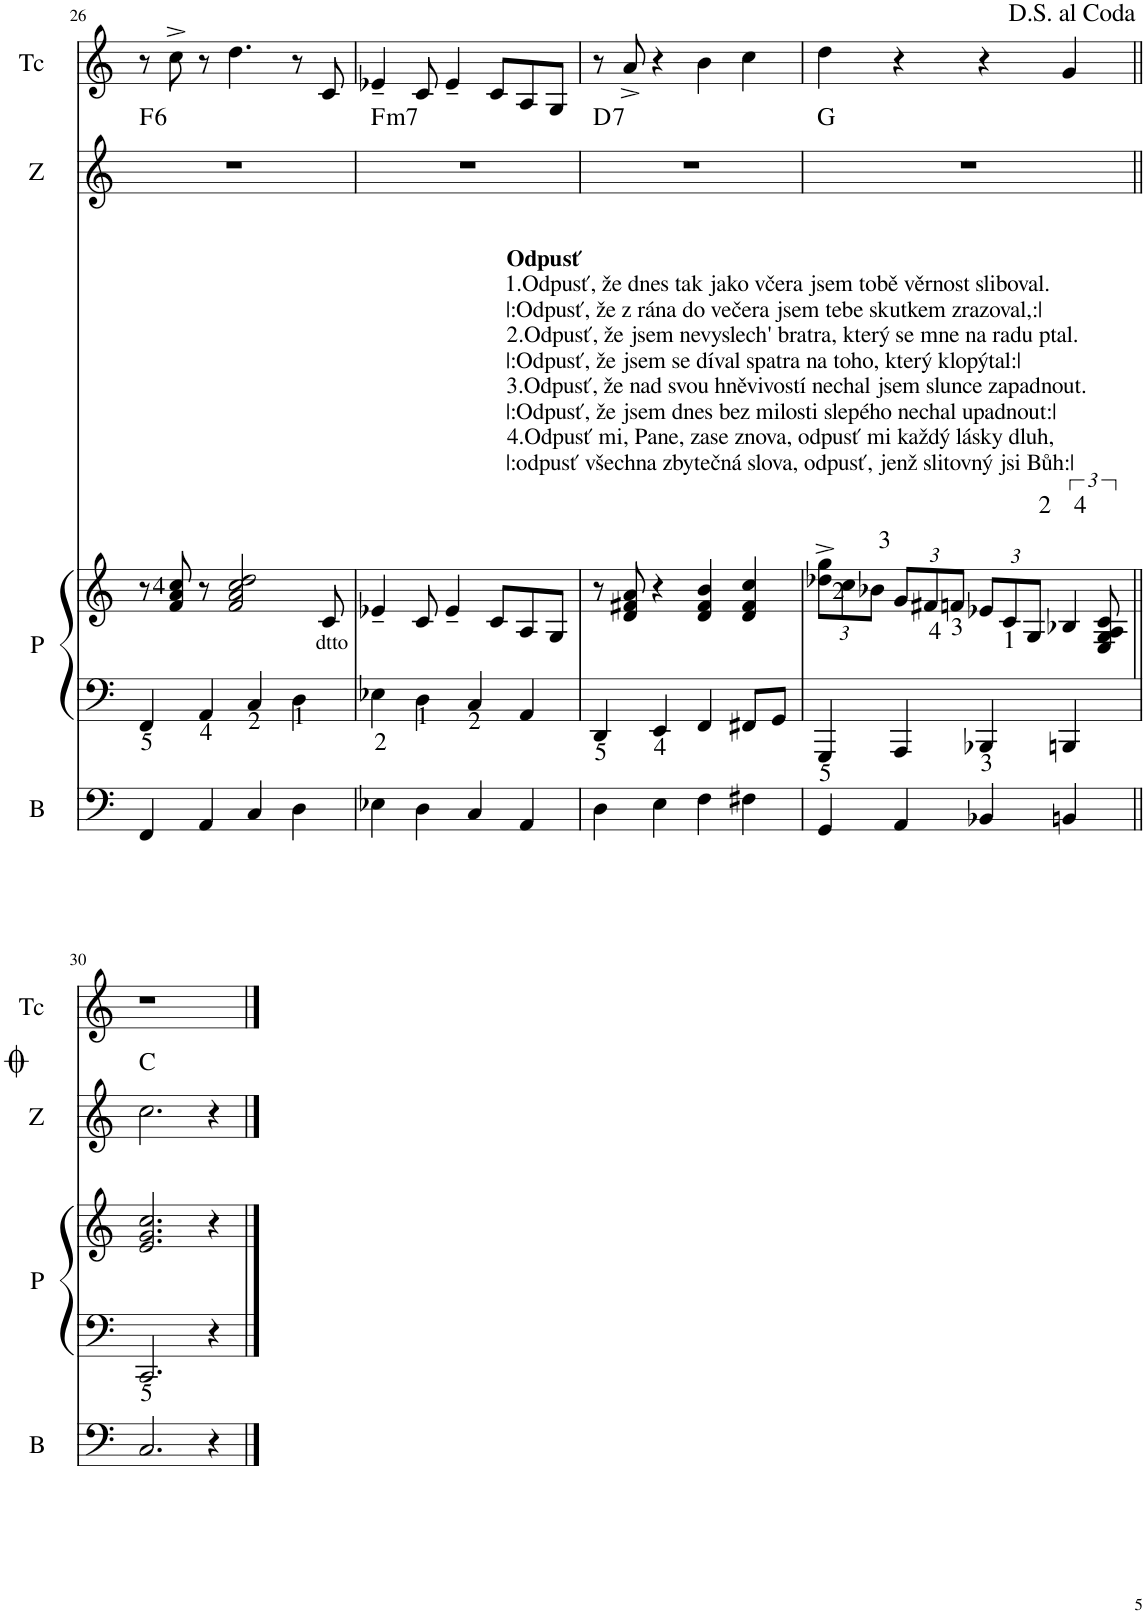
**kern	**kern	**kern	**kern	**harte	**kern
*part4	*part3	*part3	*part2	*part2	*part1
*staff5	*staff4	*staff3	*staff2	*	*staff1
*I"Basa	*I"Piano	*	*I"Zpěv	*	*I"Trompete in C
*I'B	*I'P	*	*I'Z	*	*I'Tc
!!LO:PB:g=z
*clefF4	*clefF4	*clefG2	*clefG2	*	*clefG2
*Trd7c12	*	*	*	*	*
*k[]	*k[]	*k[]	*k[]	*	*k[]
*M4/4	*M4/4	*M4/4	*M4/4	*	*M4/4
=26	=26	=26	=26	=26	=26
!	!	!	!	!LO:H:kt=6	!
4FF/	4FF/	8r	1r	F:maj6	8r
.	.	8f/ 8a/ 8cc/	.	.	8cc^\
4AA/	4AA/	8r	.	.	8r
.	.	2f/ 2a/ 2cc/ 2dd/	.	.	4.dd\
4C/	4C/	.	.	.	.
4D\	4D\	.	.	.	8r
!	!	!LO:TX:b:t=dtto	!	!	!
.	.	8c/	.	.	8c/
=27	=27	=27	=27	=27	=27
!	!	!	!	!LO:H:kt=m7	!
4E-X\	4E-X<\	4e-X~/	1r	F:min7	4e-X~/
4D\	4D\	8c/	.	.	8c/
.	.	4e-~/	.	.	4e-~/
4C/	4C/	.	.	.	.
.	.	8c/L	.	.	8c/L
4AA/	4AA/	8A/	.	.	8A/
.	.	8G/J	.	.	8G/J
=28	=28	=28	=28	=28	=28
!	!	!	!	!LO:H:kt=7	!
4D\	4DD/	8r	1r	D:7	8r
.	.	8d/ 8f#X/ 8a/	.	.	8a^/
4E\	4EE/	4r	.	.	4r
4F\	4FF/	4d/ 4f#/ 4b/	.	.	4b\
4F#X\	8FF#X/L	4d/ 4f#/ 4cc/	.	.	4cc\
.	8GG/J	.	.	.	.
=29	=29	=29	=29	=29	=29
*	*	*Xbrackettup	*	*	*
!	!	!	!LO:TX:b:B:t=Odpusť	!	!
!	!	!	!LO:TX:b:t=1.Odpusť, že dnes tak jako včera jsem tobě věrnost sliboval.	!	!
!	!	!	!LO:TX:b:t=|&colon;Odpusť, že z&nbsp;rána do večera jsem tebe skutkem zrazoval,&colon;|	!	!
!	!	!	!LO:TX:b:t=2.Odpusť, že jsem nevyslech' bratra, který se mne na radu ptal.	!	!
!	!	!	!LO:TX:b:t=|&colon;Odpusť, že jsem se díval spatra na toho, který klopýtal&colon;|	!	!
!	!	!	!LO:TX:b:t=3.Odpusť, že nad svou hněvivostí nechal jsem slunce zapadnout.	!	!
!	!	!	!LO:TX:b:t=|&colon;Odpusť, že jsem dnes bez milosti slepého nechal upadnout&colon;|	!	!
!	!	!	!LO:TX:b:t=4.Odpusť mi, Pane, zase znova, odpusť mi každý lásky dluh,	!	!
!	!	!	!LO:TX:b:t=|&colon;odpusť všechna zbytečná slova, odpusť, jenž slitovný jsi Bůh&colon;|	!	!
4GG/	4GGG/	12dd-X\^ 12gg\^L	1r	G:maj	4dd\
.	.	12cc\	.	.	.
.	.	12b-X\J	.	.	.
4AA/	4AAA/	12g/L	.	.	4r
.	.	12f#X/	.	.	.
.	.	12fn/J	.	.	.
4BB-X/	4BBB-X/	12e-X/L	.	.	4r
.	.	12c/	.	.	.
.	.	12G/J	.	.	.
*	*	*brackettup	*	*	*
4BBn/	4BBBn/	6B-X/	.	.	4g/
.	.	12E/ 12G/ 12A/ 12c/	.	.	.
!!LO:LB:g=z
=30	=30	=30	=30	=30	=30
2.C/	2.CC/	2.e/ 2.g/ 2.cc/	2.cc\	C:maj	1r
4r	4r	4r	4r	.	.
==	==	==	==	==	==
*-	*-	*-	*-	*-	*-
